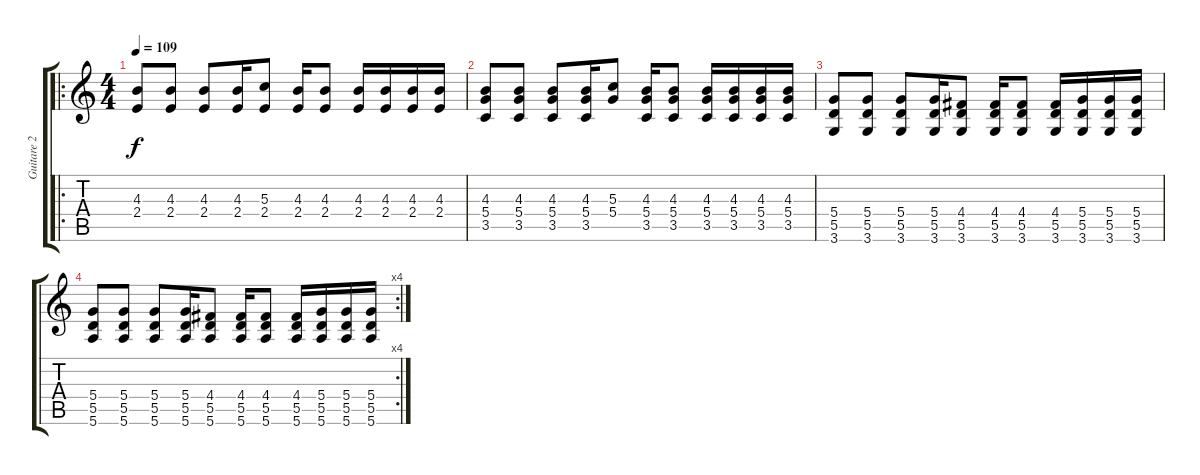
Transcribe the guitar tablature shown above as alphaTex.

\track ("Guitare 2" "Guitare 2") {instrument distortionguitar}
\staff {score tabs}
\tuning (E4 B3 G3 D3 A2 E2) {hide}
\ro
\ts (4 4)
\tempo 109
\clef g2
\ks c
(4.3 2.4).8{dy f} (4.3 2.4).8 (4.3 2.4).8 (4.3 2.4).16 (5.3 2.4).8 (4.3 2.4).16 (4.3 2.4).8 (4.3 2.4).16 (4.3 2.4).16 (4.3 2.4).16 (4.3 2.4).16 |
(4.3 5.4 3.5).8 (4.3 5.4 3.5).8 (4.3 5.4 3.5).8 (4.3 5.4 3.5).16 (5.3 5.4).8 (4.3 5.4 3.5).16 (4.3 5.4 3.5).8 (4.3 5.4 3.5).16 (4.3 5.4 3.5).16 (4.3 5.4 3.5).16 (4.3 5.4 3.5).16 |
(5.4 5.5 3.6).8 (5.4 5.5 3.6).8 (5.4 5.5 3.6).8 (5.4 5.5 3.6).16 (4.4 5.5 3.6).8 (4.4 5.5 3.6).16 (4.4 5.5 3.6).8 (4.4 5.5 3.6).16 (5.4 5.5 3.6).16 (5.4 5.5 3.6).16 (5.4 5.5 3.6).16 |
\rc 4
(5.4 5.5 5.6).8 (5.4 5.5 5.6).8 (5.4 5.5 5.6).8 (5.4 5.5 5.6).16 (4.4 5.5 5.6).8 (4.4 5.5 5.6).16 (4.4 5.5 5.6).8 (4.4 5.5 5.6).16 (5.4 5.5 5.6).16 (5.4 5.5 5.6).16 (5.4 5.5 5.6).16
